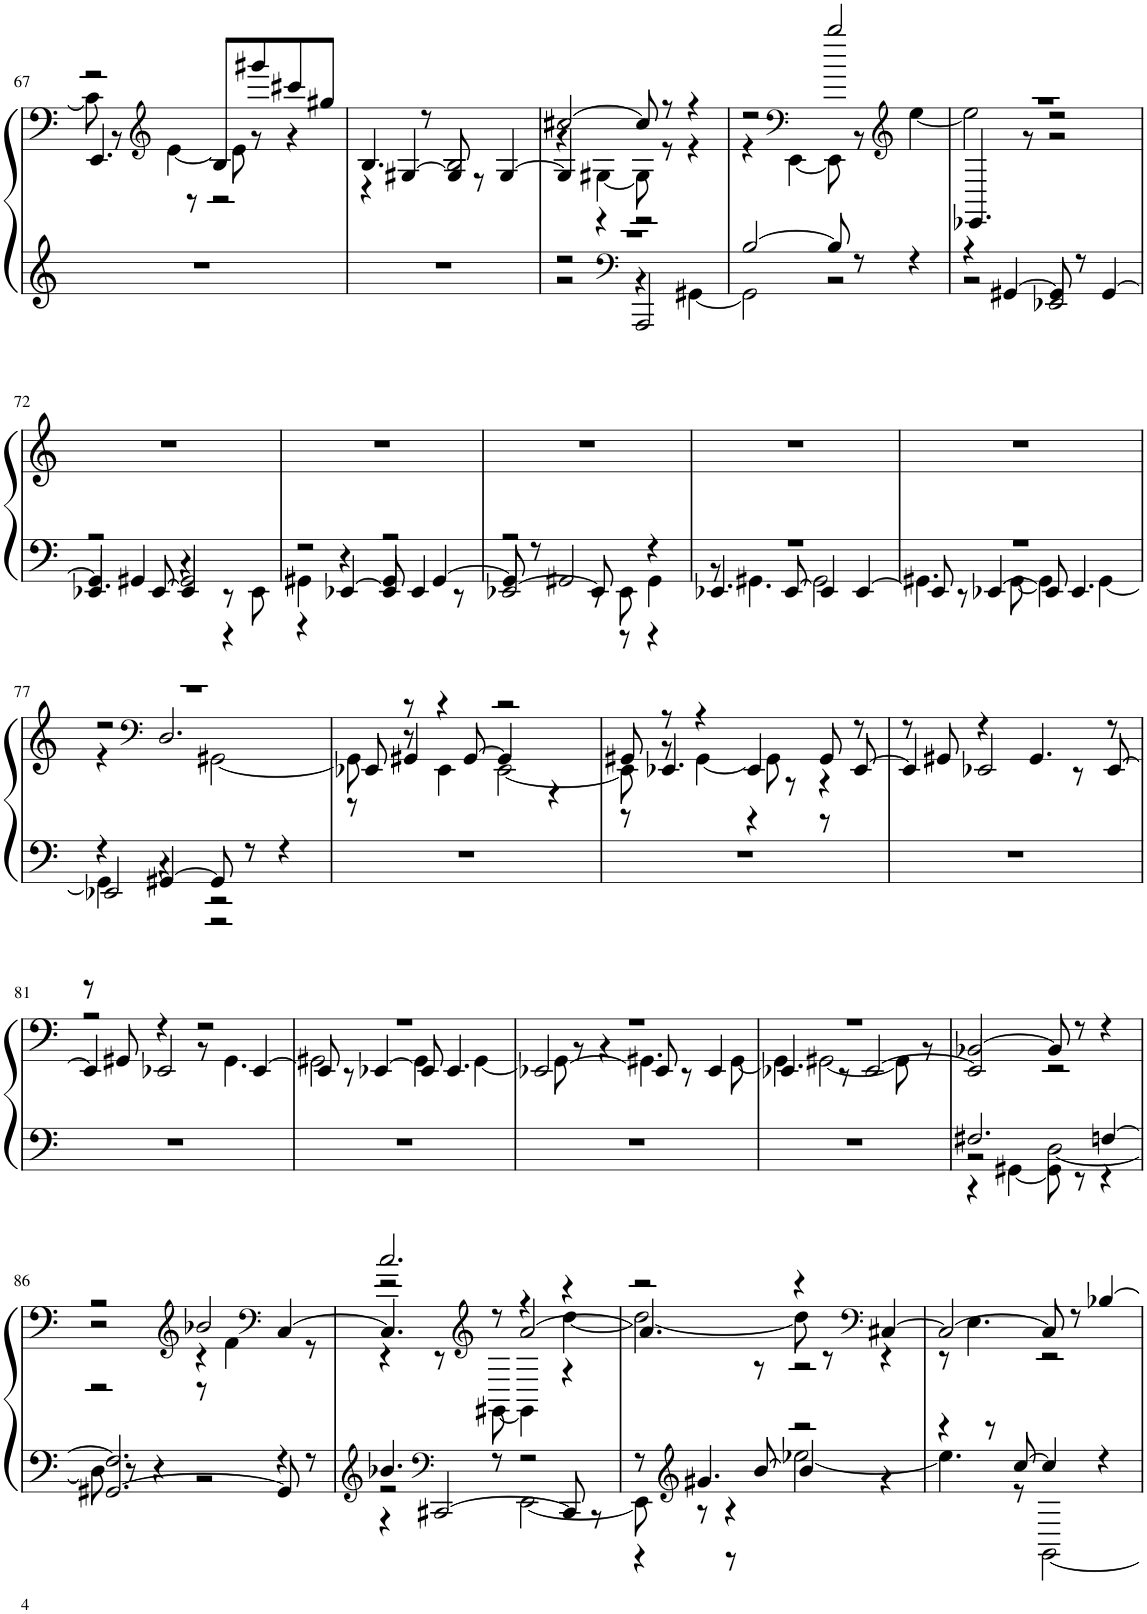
**kern	**kern
*part1	*part1
*staff2	*staff1
*I"Piano	*
*I'P-no	*
!!LO:PB:g=z
*clefG2	*clefF4
*k[]	*k[]
*M4/4	*M4/4
=67	=67
*	*^
*	*	*^
1r	2r	8c#\]	4.EE/
.	.	8r	.
*	*clefG2	*	*
.	.	[4e\	.
.	.	.	8r
.	8B/L	8e\]	2r
.	8ggg#X/	8r	.
.	8ccc#X/	4r	.
.	8gg#X/J	.	.
*	*	*v	*v
=68	=68	=68
1r	4.B/	4r
.	.	[4G#X/
.	8r	.
.	2B/	8G#/]
.	.	8r
.	.	[4G#/
=69	=69	=69
*^	*	*^
*	*^	*	*	*
1r	2r	2r	[2cc#X/	4r	4G#/]
.	.	.	.	[4G#X\	4r
*clefF4	*	*	*	*	*
.	4r	2AAA/	8cc#/]	8G#\]	2r
.	.	.	8r	8r	.
.	[4GG#X\	.	4r	4r	.
*	*v	*v	*	*	*
*	*	*	*v	*v
=70	=70	=70	=70
[2B/	2GG#\]	2r	4r
*	*	*clefF4	*
.	.	.	[4EE\
8B/]	2r	2bb/	8EE\]
8r	.	.	8r
*	*	*clefG2	*
4r	.	.	[4ee\
=71	=71	=71	=71
*	*	*	*^
4r	2r	1r	2ee\]	4.EE-X/
[4GG#X/	.	.	.	.
.	.	.	.	8r
8GG#/]	2EE-X/	.	2r	2r
8r	.	.	.	.
[4GG#/	.	.	.	.
*	*	*v	*v	*v
!!LO:LB:g=z
=72	=72	=72
*	*^	*
4GG#/]	2r	4.EE-X/	1r
4GG#X/	.	.	.
.	.	[8EE-/	.
2GG#/	4r	4EE-/]	.
.	8r	4r	.
.	8EE-\	.	.
=73	=73	=73	=73
2r	4GG#X\	4r	1r
.	4r	[4EE-X/	.
4GG#/	2r	8EE-/]	.
.	.	4EE-/	.
[4GG#/	.	.	.
.	.	8r	.
=74	=74	=74	=74
8GG#/]	2r	[2EE-X/	1r
8r	.	.	.
2GG#X/	.	.	.
.	8r	8EE-/]	.
.	8EE-\	8r	.
4r	4GG#\	4r	.
=75	=75	=75	=75
1r	8r	4.EE-X/	1r
.	4.GG#X\	.	.
.	.	[8EE-/	.
.	2GG#\	4EE-/]	.
.	.	[4EE-/	.
=76	=76	=76	=76
1r	4.GG#X\	8EE-/]	1r
.	.	8r	.
.	.	[4EE-X/	.
.	[8GG#\	.	.
.	4GG#\]	8EE-/]	.
.	.	4.EE-/	.
.	[4GG#\	.	.
!!LO:LB:g=z
=77	=77	=77	=77
*	*	*	*^
*	*	*	*	*^
4r	4GG#\]	2EE-X/	1r	2r	4r
*	*	*	*clefF4	*	*
[4GG#X/	4r	.	.	.	2.D/
8GG#/]	2r	2r	.	[2GG#X\	.
8r	.	.	.	.	.
4r	.	.	.	.	.
*v	*v	*v	*	*	*
=78	=78	=78	=78
1r	8EE-X/	8GG#\]	8r
.	8r	8r	4GG#X/
.	4r	4EE-\	.
.	.	.	[8GG#/
.	2r	[2EE-\	4GG#/]
.	.	.	4r
=79	=79	=79	=79
1r	8GG#X/	8EE-\]	8r
.	8r	8r	4.EE-X/
.	4r	[4GG#\	.
.	4EE-/	8GG#\]	4r
.	.	8r	.
.	8GG#/	4r	8r
.	8r	.	[8EE-/
*	*	*v	*v
=80	=80	=80
1r	8r	4EE-/]
.	8GG#X/	.
.	4r	2EE-X/
.	4.GG#/	.
.	.	8r
.	8r	[8EE-/
!!LO:LB:g=z
=81	=81	=81
*	*	*^
1r	8r	2r	4EE-/]
.	8GG#X/	.	.
.	4r	.	2EE-X/
.	2r	8r	.
.	.	4.GG#\	.
.	.	.	[4EE-/
=82	=82	=82	=82
1r	1r	2GG#X\	8EE-/]
.	.	.	8r
.	.	.	[4EE-X/
.	.	4GG#\	8EE-/]
.	.	.	4.EE-/
.	.	[4GG#\	.
=83	=83	=83	=83
1r	1r	8GG#\]	[2EE-X/
.	.	8r	.
.	.	4r	.
.	.	4.GG#X\	8EE-/]
.	.	.	8r
.	.	.	4EE-/
.	.	[8GG#\	.
=84	=84	=84	=84
1r	1r	4GG#\]	4.EE-X/
.	.	[2GG#X\	.
.	.	.	8r
.	.	.	[2EE-/
.	.	8GG#\]	.
.	.	8r	.
*	*	*v	*v
=85	=85	=85
*^	*	*
*	*^	*	*
2.F#X/	2r	4r	[2BB-X/	2EE-/]
.	.	[4GG#X\	.	.
.	[2D\	8GG#\]	8BB-/]	2r
.	.	8r	8r	.
[4Fn/	.	4r	4r	.
!!LO:LB:g=z
=86	=86	=86	=86	=86
*	*	*	*	*^
2.F/]	8D\]	[2.GG#X/	2r	2r	2r
.	8r	.	.	.	.
.	4r	.	.	.	.
*	*	*	*clefG2	*	*
.	2r	.	2b-X/	4r	8r
.	.	.	.	.	4f\
*	*	*	*clefF4	*	*
4r	.	8GG#/]	.	[4C/	.
.	.	8r	.	.	8r
*	*	*	*v	*v	*v
=87	=87	=87	=87
*clefG2	*	*	*
*	*	*	*^
*	*	*	*	*^
*	*	*	*	*	*^
4.b-X/	2r	4r	2.cc/	2r	4.C/]	4r
*clefF4	*	*	*	*	*	*
.	.	[2CC#X/	.	.	.	8r
*	*	*	*clefG2	*	*	*
8r	.	.	.	.	8r	[8GG#X\
2r	[2EE\	.	.	4r	[2a/	4GG#\]
.	.	8CC#/]	4r	[4dd\	.	4r
.	.	8r	.	.	.	.
*	*	*	*	*	*v	*v
=88	=88	=88	=88	=88	=88
8r	8EE\]	4r	2r	2dd\_	4.a/]
*clefG2	*	*	*	*	*
4.g#X/	8r	.	.	.	.
.	4r	8r	.	.	.
.	.	[8b/	.	.	8r
2r	[2ee-X\	4b/]	4r	8dd\]	2r
.	.	.	.	8r	.
*	*	*	*clefF4	*	*
.	.	4r	[4C#X/	4r	.
*	*v	*v	*	*	*
*	*	*	*v	*v
=89	=89	=89	=89
4r	4.ee-\]	2C#/_	8r
.	.	.	4.E\
8r	.	.	.
[8cc/	8r	.	.
4cc/]	[2GG\	8C#/]	2r
.	.	8r	.
4r	.	[4B-X/	.
*v	*v	*	*
*	*v	*v
=	=
*-	*-
